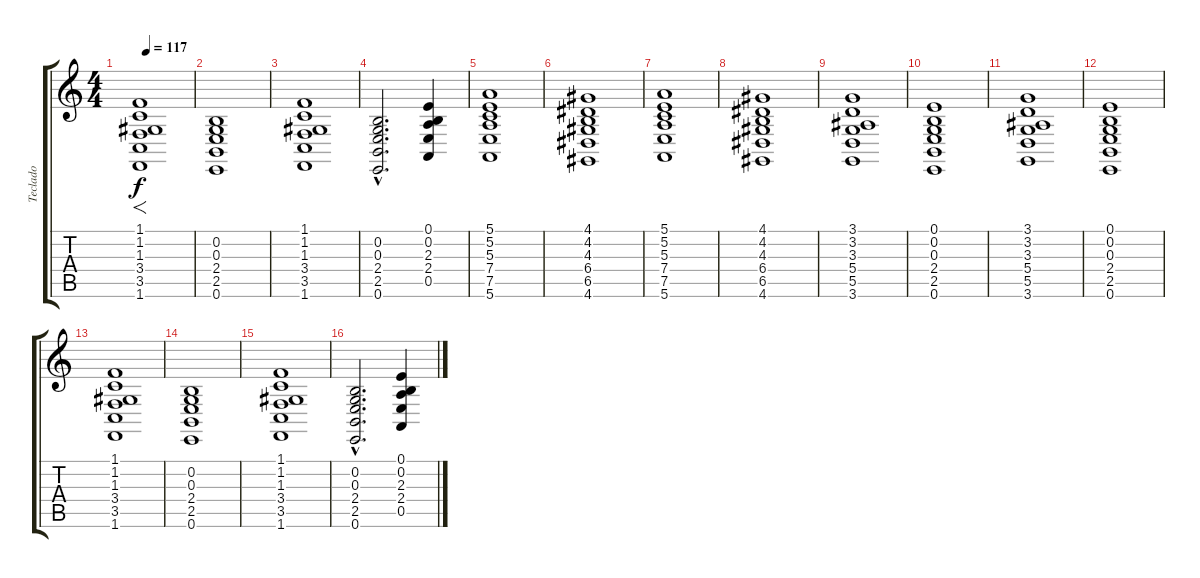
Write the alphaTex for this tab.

\track ("Teclado" "Teclado") {instrument stringensemble2}
\staff {score tabs}
\tuning (E4 B3 G3 D3 A2 E2) {hide}
\ts (4 4)
\tempo 117
\clef g2
\ks c
(1.1 1.2 1.3 3.4 3.5 1.6).1{f dy f instrument stringensemble2} |
(0.2 0.3 2.4 2.5 0.6).1 |
(1.1 1.2 1.3 3.4 3.5 1.6).1 |
(0.2{hac} 0.3{hac} 2.4{hac} 2.5{hac} 0.6{hac}).2{d} (0.1 0.2 2.3 2.4 0.5).4 |
(5.1 5.2 5.3 7.4 7.5 5.6).1 |
(4.1 4.2 4.3 6.4 6.5 4.6).1 |
(5.1 5.2 5.3 7.4 7.5 5.6).1 |
(4.1 4.2 4.3 6.4 6.5 4.6).1 |
(3.1 3.2 3.3 5.4 5.5 3.6).1 |
(0.1 0.2 0.3 2.4 2.5 0.6).1 |
(3.1 3.2 3.3 5.4 5.5 3.6).1 |
(0.1 0.2 0.3 2.4 2.5 0.6).1 |
(1.1 1.2 1.3 3.4 3.5 1.6).1 |
(0.2 0.3 2.4 2.5 0.6).1 |
(1.1 1.2 1.3 3.4 3.5 1.6).1 |
(0.2{hac} 0.3{hac} 2.4{hac} 2.5{hac} 0.6{hac}).2{d} (0.1 0.2 2.3 2.4 0.5).4
